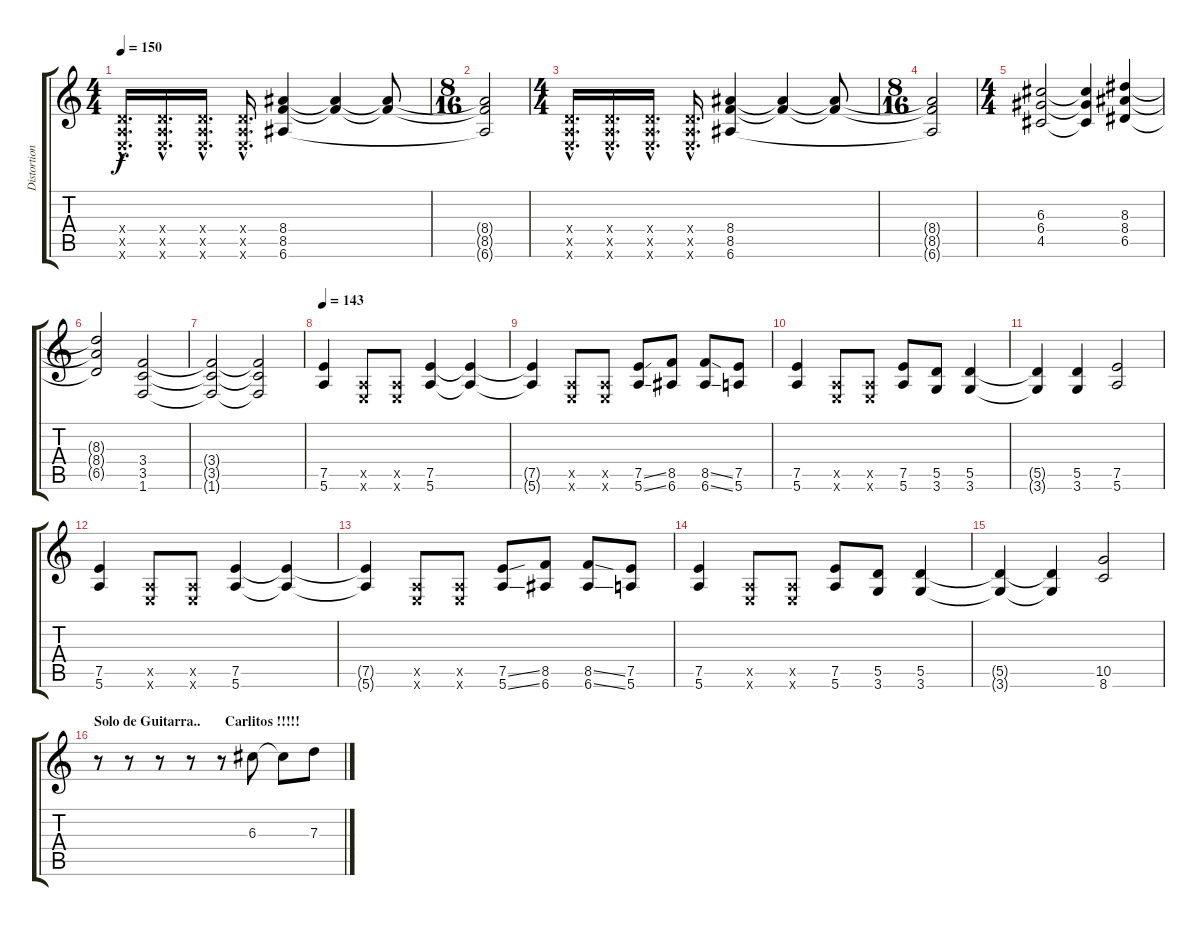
\track ("Distortion" "Distortion") {instrument distortionguitar}
\staff {score tabs}
\tuning (E4 B3 G3 D3 A2 E2) {hide}
\ts (4 4)
\tempo 150
\clef g2
\ks c
(0.4{hac x} 0.5{hac x} 0.6{hac x}).16{d dy f} (0.4{hac x} 0.5{hac x} 0.6{hac x}).16{d} (0.4{hac x} 0.5{hac x} 0.6{hac x}).16{d} (0.4{hac x} 0.5{hac x} 0.6{hac x}).16{d} (8.4 8.5 6.6).4 (8.4{t} 8.5{t}).4 (8.4{t} 8.5{t}).8 |
\ts (8 16)
(8.4{t} 8.5{t} 6.6{t}).2 |
\ts (4 4)
(0.4{hac x} 0.5{hac x} 0.6{hac x}).16{d} (0.4{hac x} 0.5{hac x} 0.6{hac x}).16{d} (0.4{hac x} 0.5{hac x} 0.6{hac x}).16{d} (0.4{hac x} 0.5{hac x} 0.6{hac x}).16{d} (8.4 8.5 6.6).4 (8.4{t} 8.5{t}).4 (8.4{t} 8.5{t}).8 |
\ts (8 16)
(8.4{t} 8.5{t} 6.6{t}).2 |
\ts (4 4)
(6.3 6.4 4.5).2 (6.3{t} 6.4{t} 4.5{t}).4 (8.3 8.4 6.5).4 |
(8.3{t} 8.4{t} 6.5{t}).2 (3.4 3.5 1.6).2 |
(3.4{t} 3.5{t} 1.6{t}).2 (3.4{t} 3.5{t} 1.6{t}).2 |
\tempo 143
(7.5 5.6).4 (0.5{x} 0.6{x}).8 (0.5{x} 0.6{x}).8 (7.5 5.6).4 (7.5{t} 5.6{t}).4 |
(7.5{t} 5.6{t}).4 (0.5{x} 0.6{x}).8 (0.5{x} 0.6{x}).8 (7.5{ss} 5.6{ss}).8 (8.5 6.6).8 (8.5{ss} 6.6{ss}).8 (7.5 5.6).8 |
(7.5 5.6).4 (0.5{x} 0.6{x}).8 (0.5{x} 0.6{x}).8 (7.5 5.6).8 (5.5 3.6).8 (5.5 3.6).4 |
(5.5{t} 3.6{t}).4 (5.5 3.6).4 (7.5 5.6).2 |
(7.5 5.6).4 (0.5{x} 0.6{x}).8 (0.5{x} 0.6{x}).8 (7.5 5.6).4 (7.5{t} 5.6{t}).4 |
(7.5{t} 5.6{t}).4 (0.5{x} 0.6{x}).8 (0.5{x} 0.6{x}).8 (7.5{ss} 5.6{ss}).8 (8.5 6.6).8 (8.5{ss} 6.6{ss}).8 (7.5 5.6).8 |
(7.5 5.6).4 (0.5{x} 0.6{x}).8 (0.5{x} 0.6{x}).8 (7.5 5.6).8 (5.5 3.6).8 (5.5 3.6).4 |
(5.5{t} 3.6{t}).4 (5.5{t} 3.6{t}).4 (10.5 8.6).2 |
\section ("" "Solo de Guitarra..       Carlitos !!!!!")
r.8 r.8 r.8 r.8 r.8 6.3.8 6.3{t}.8 7.3.8
